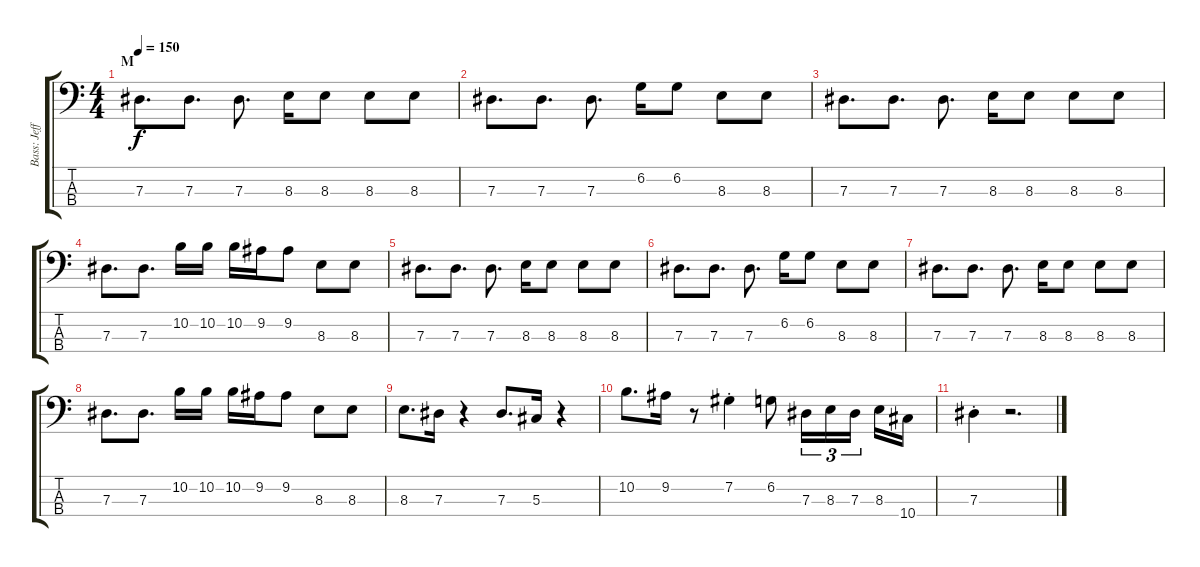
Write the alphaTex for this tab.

\track ("Bass: Jeff" "Bass: Jeff") {instrument electricbassfinger}
\staff {score tabs}
\tuning (Gb2 Db2 Ab1 Eb1) {hide}
\ts (4 4)
\section ("" "M")
\tempo 150
\clef f4
\ks c
7.3.8{d dy f} 7.3.8{d} 7.3.8{d} 8.3.16 8.3.8 8.3.8 8.3.8 |
7.3.8{d} 7.3.8{d} 7.3.8{d} 6.2.16 6.2.8 8.3.8 8.3.8 |
7.3.8{d} 7.3.8{d} 7.3.8{d} 8.3.16 8.3.8 8.3.8 8.3.8 |
7.3.8{d} 7.3.8{d} 10.2.16 10.2.16 10.2.16 9.2.16 9.2.8 8.3.8 8.3.8 |
7.3.8{d} 7.3.8{d} 7.3.8{d} 8.3.16 8.3.8 8.3.8 8.3.8 |
7.3.8{d} 7.3.8{d} 7.3.8{d} 6.2.16 6.2.8 8.3.8 8.3.8 |
7.3.8{d} 7.3.8{d} 7.3.8{d} 8.3.16 8.3.8 8.3.8 8.3.8 |
7.3.8{d} 7.3.8{d} 10.2.16 10.2.16 10.2.16 9.2.16 9.2.8 8.3.8 8.3.8 |
8.3.8{d} 7.3.16 r.4 7.3.8{d} 5.3.16 r.4 |
10.2.8{d} 9.2.16 r.8 7.2{st}.4 6.2.8 7.3.16{tu (3 2)} 8.3.16{tu (3 2)} 7.3.16{tu (3 2) beam splitsecondary} 8.3.16 10.4.16 |
7.3{st}.4 r.2{d}
